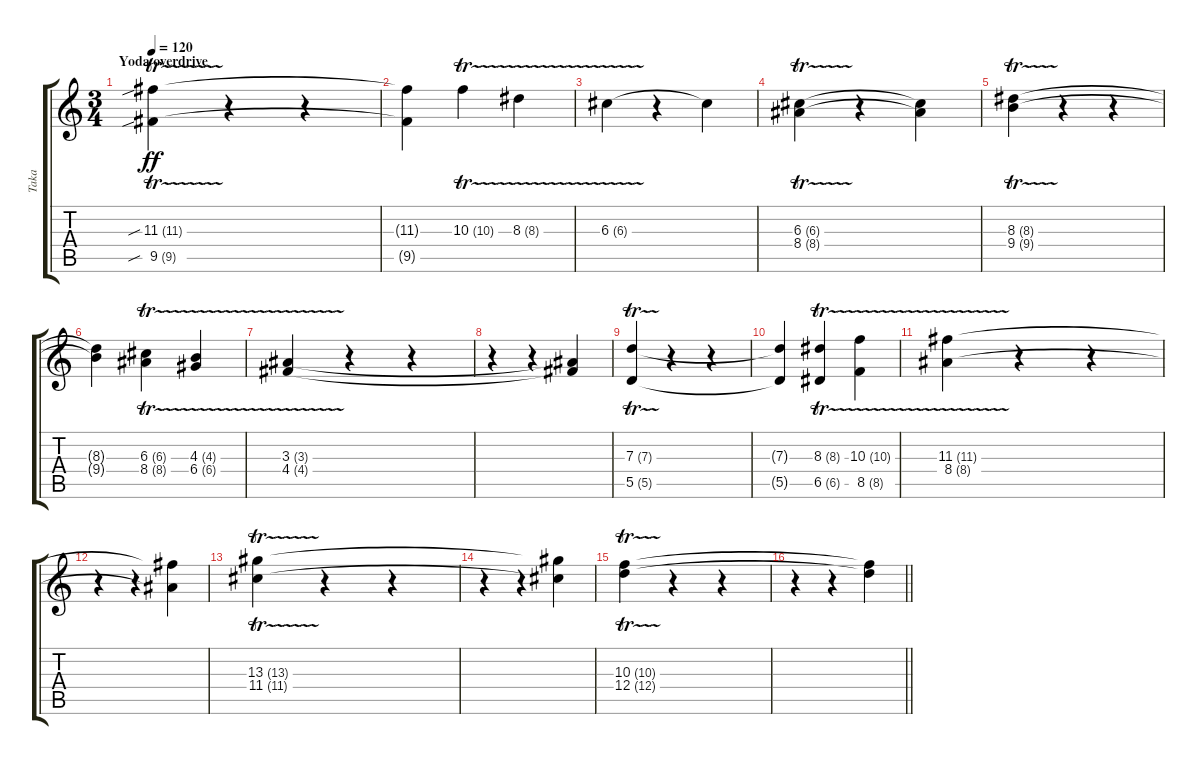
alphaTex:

\track ("Taka" "Taka") {instrument electricguitarjazz}
\staff {score tabs}
\tuning (E4 B3 G3 D3 A2 E2) {hide}
\ts (3 4)
\section ("" "Yoda overdrive")
\tempo 120
\clef g2
\ks c
(11.3{tr (11 16) sib} 9.5{tr (9 16) sib}).4{dy ff} r.4 r.4 |
(11.3{t} 9.5{t}).4 10.3{tr (10 16)}.4 8.3{tr (8 16)}.4 |
6.3{tr (6 16)}.4 r.4 6.3{t}.4 |
(6.3{tr (6 16)} 8.4{tr (8 16)}).4 r.4 (6.3{t} 8.4{t}).4 |
(8.3{tr (8 16)} 9.4{tr (9 16)}).4 r.4 r.4 |
(8.3{t} 9.4{t}).4 (6.3{tr (6 16)} 8.4{tr (8 16)}).4 (4.3{tr (4 16)} 6.4{tr (6 16)}).4 |
(3.3{tr (3 16)} 4.4{tr (4 16)}).4 r.4 r.4 |
r.4 r.4 (3.3{t} 4.4{t}).4 |
(7.3{tr (7 16)} 5.5{tr (5 16)}).4 r.4 r.4 |
(7.3{t} 5.5{t}).4 (8.3{tr (8 16)} 6.5{tr (6 16)}).4 (10.3{tr (10 16)} 8.5{tr (8 16)}).4 |
(11.3{tr (11 16)} 8.4{tr (8 16)}).4 r.4 r.4 |
r.4 r.4 (11.3{t} 8.4{t}).4 |
(13.3{tr (13 16)} 11.4{tr (11 16)}).4 r.4 r.4 |
r.4 r.4 (13.3{t} 11.4{t}).4 |
(10.3{tr (10 16)} 12.4{tr (12 16)}).4 r.4 r.4 |
\barLineRight lightlight
r.4 r.4 (10.3{t} 12.4{t}).4
